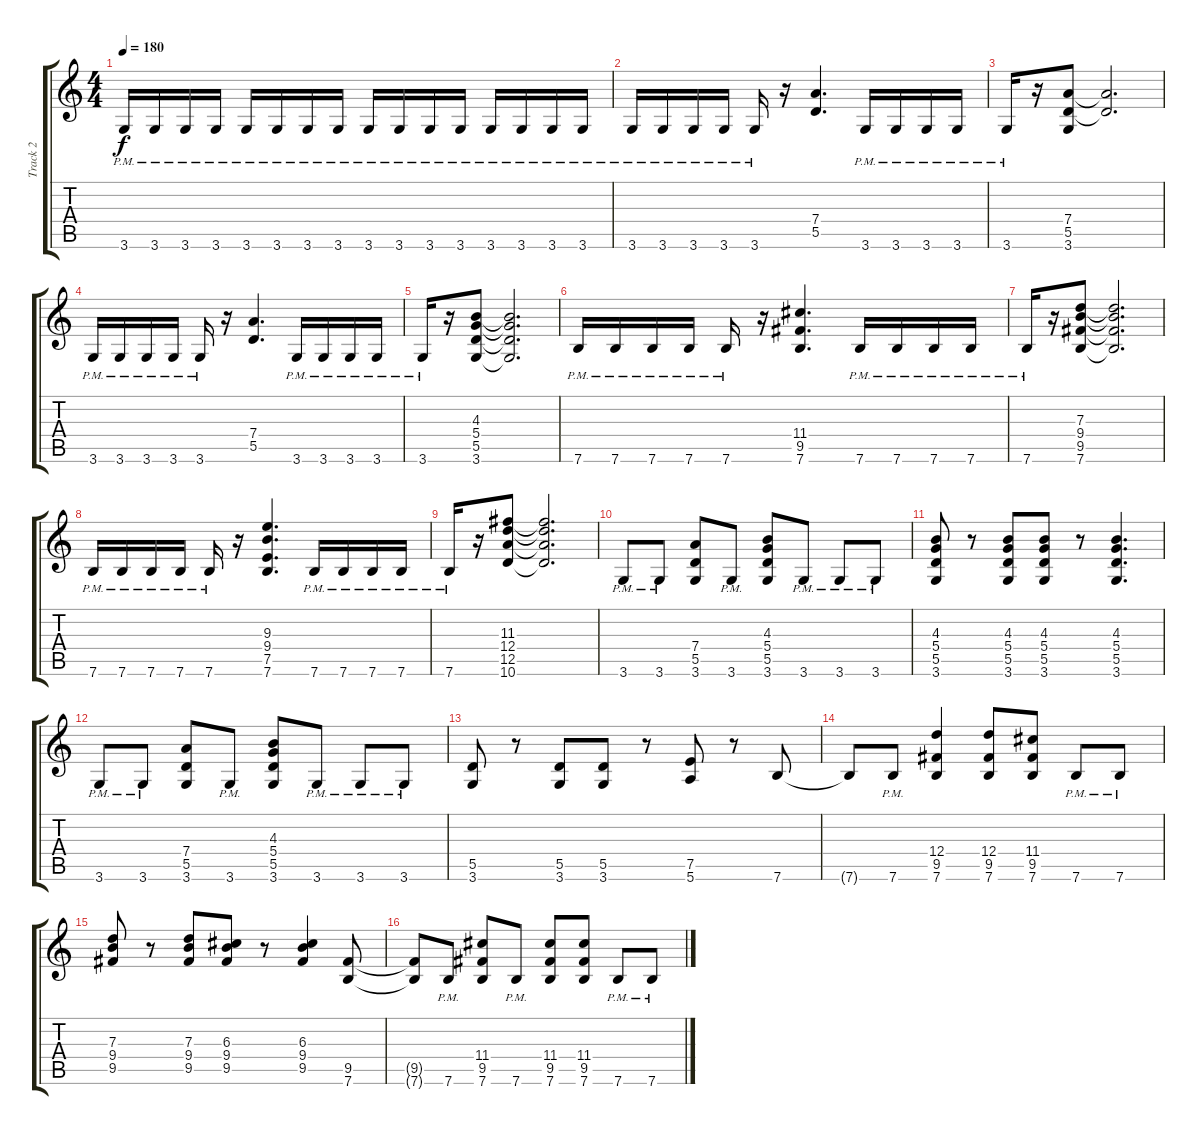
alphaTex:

\track ("Track 2" "Track 2") {instrument distortionguitar}
\staff {score tabs}
\tuning (E4 B3 G3 D3 A2 E2) {hide}
\ts (4 4)
\tempo 180
\clef g2
\ks c
3.6{pm}.16{dy f} 3.6{pm}.16 3.6{pm}.16 3.6{pm}.16 3.6{pm}.16 3.6{pm}.16 3.6{pm}.16 3.6{pm}.16 3.6{pm}.16 3.6{pm}.16 3.6{pm}.16 3.6{pm}.16 3.6{pm}.16 3.6{pm}.16 3.6{pm}.16 3.6{pm}.16 |
3.6{pm}.16 3.6{pm}.16 3.6{pm}.16 3.6{pm}.16 3.6{pm}.16 r.16 (7.4 5.5).4{d} 3.6{pm}.16 3.6{pm}.16 3.6{pm}.16 3.6{pm}.16 |
3.6{pm}.16 r.16 (7.4 5.5 3.6).8 (7.4{t} 5.5{t}).2{d} |
3.6{pm}.16 3.6{pm}.16 3.6{pm}.16 3.6{pm}.16 3.6{pm}.16 r.16 (7.4 5.5).4{d} 3.6{pm}.16 3.6{pm}.16 3.6{pm}.16 3.6{pm}.16 |
3.6{pm}.16 r.16 (4.3 5.4 5.5 3.6).8 (4.3{t} 5.4{t} 5.5{t} 3.6{t}).2{d} |
7.6{pm}.16 7.6{pm}.16 7.6{pm}.16 7.6{pm}.16 7.6{pm}.16 r.16 (11.4 9.5 7.6).4{d} 7.6{pm}.16 7.6{pm}.16 7.6{pm}.16 7.6{pm}.16 |
7.6{pm}.16 r.16 (7.3 9.4 9.5 7.6).8 (7.3{t} 9.4{t} 9.5{t} 7.6{t}).2{d} |
7.6{pm}.16 7.6{pm}.16 7.6{pm}.16 7.6{pm}.16 7.6{pm}.16 r.16 (9.3 9.4 7.5 7.6).4{d} 7.6{pm}.16 7.6{pm}.16 7.6{pm}.16 7.6{pm}.16 |
7.6{pm}.16 r.16 (11.3 12.4 12.5 10.6).8 (11.3{t} 12.4{t} 12.5{t} 10.6{t}).2{d} |
3.6{pm}.8 3.6{pm}.8 (7.4 5.5 3.6).8 3.6{pm}.8 (4.3 5.4 5.5 3.6).8 3.6{pm}.8 3.6{pm}.8 3.6{pm}.8 |
(4.3 5.4 5.5 3.6).8 r.8 (4.3 5.4 5.5 3.6).8 (4.3 5.4 5.5 3.6).8 r.8 (4.3 5.4 5.5 3.6).4{d} |
3.6{pm}.8 3.6{pm}.8 (7.4 5.5 3.6).8 3.6{pm}.8 (4.3 5.4 5.5 3.6).8 3.6{pm}.8 3.6{pm}.8 3.6{pm}.8 |
(5.5 3.6).8 r.8 (5.5 3.6).8 (5.5 3.6).8 r.8 (7.5 5.6).8 r.8 7.6.8 |
7.6{t}.8 7.6{pm}.8 (12.4 9.5 7.6).4 (12.4 9.5 7.6).8 (11.4 9.5 7.6).8 7.6{pm}.8 7.6{pm}.8 |
(7.3 9.4 9.5).8 r.8 (7.3 9.4 9.5).8 (6.3 9.4 9.5).8 r.8 (6.3 9.4 9.5).4 (9.5 7.6).8 |
(9.5{t} 7.6{t}).8 7.6{pm}.8 (11.4 9.5 7.6).8 7.6{pm}.8 (11.4 9.5 7.6).8 (11.4 9.5 7.6).8 7.6{pm}.8 7.6{pm}.8
